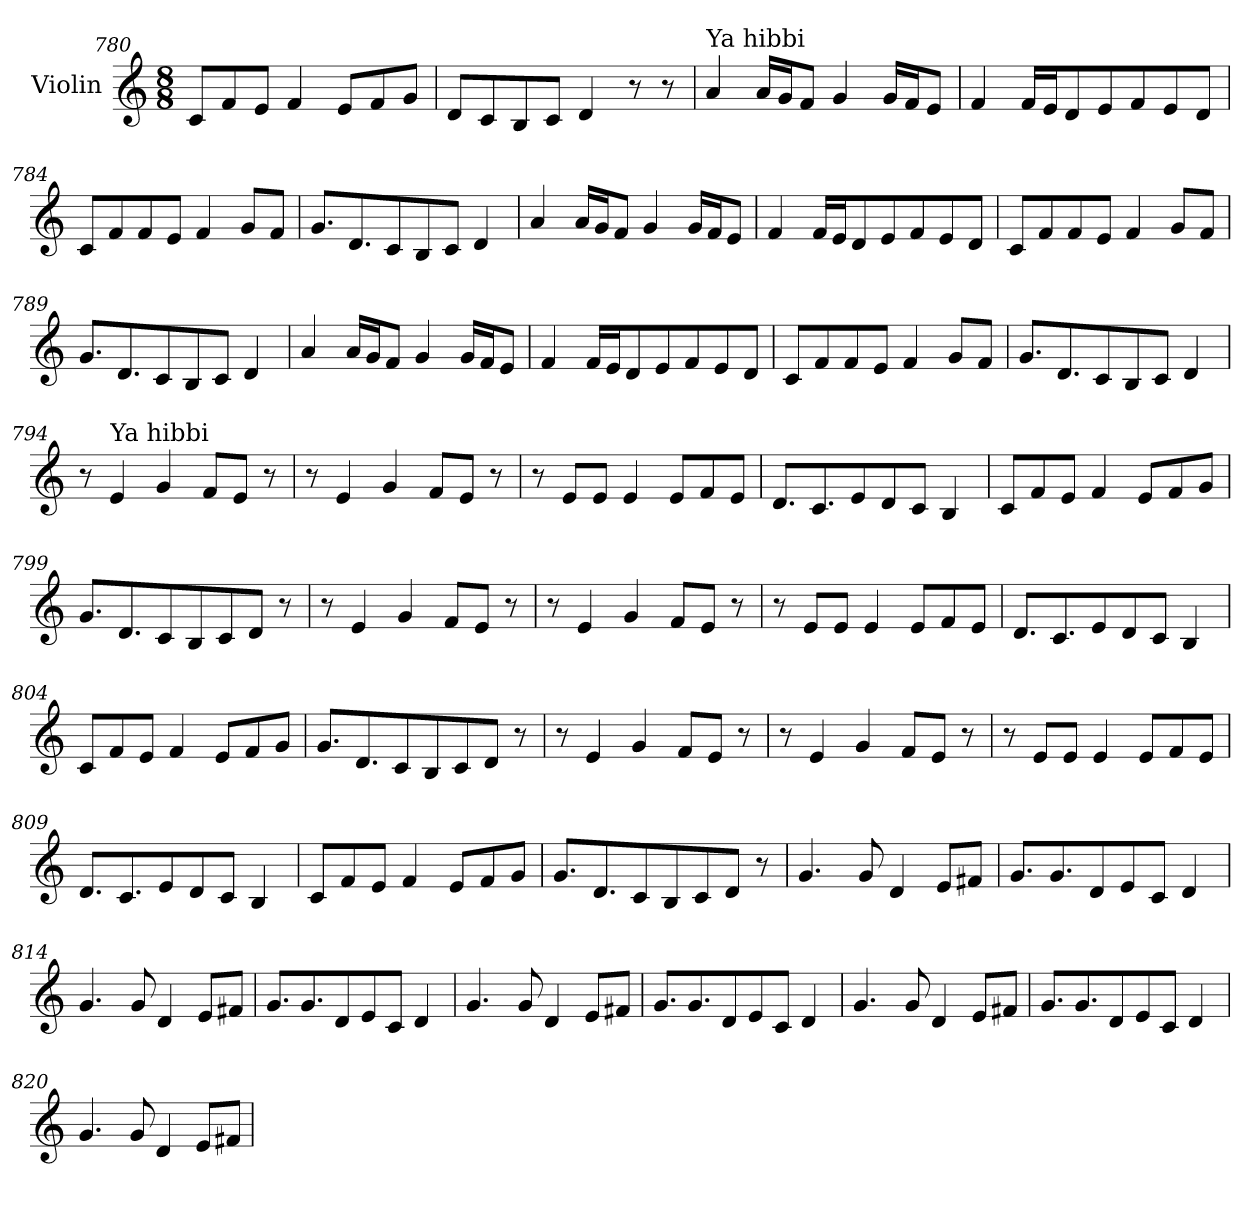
**kern
*part1
*staff1
*I"Violin
*clefG2
*k[]
*M8/8
=780
8c/L
8f/
8e/J
4f/
8e/L
8f/
8g/J
!!LO:LB:g=z
=781
8d/L
8c/
8B/
8c/J
4d/
8r
8r
=782
*MM80
!LO:TX:a:t=Ya hibbi
4a/
16a/LL
16g/J
8f/J
4g/
16g/LL
16f/J
8e/J
=783
4f/
16f/LL
16e/J
8d/
8e/
8f/
8e/
8d/J
=784
8c/L
8f/
8f/
8e/J
4f/
8g/L
8f/J
!!LO:LB:g=z
=785
8.g/L
8.d/
8c/
8B/
8c/J
4d/
=786
4a/
16a/LL
16g/J
8f/J
4g/
16g/LL
16f/J
8e/J
=787
4f/
16f/LL
16e/J
8d/
8e/
8f/
8e/
8d/J
=788
8c/L
8f/
8f/
8e/J
4f/
8g/L
8f/J
!!LO:LB:g=z
=789
8.g/L
8.d/
8c/
8B/
8c/J
4d/
=790
4a/
16a/LL
16g/J
8f/J
4g/
16g/LL
16f/J
8e/J
=791
4f/
16f/LL
16e/J
8d/
8e/
8f/
8e/
8d/J
=792
8c/L
8f/
8f/
8e/J
4f/
8g/L
8f/J
!!LO:PB:g=z
=793
8.g/L
8.d/
8c/
8B/
8c/J
4d/
=794
8r
!LO:TX:a:t=Ya hibbi
4e/
4g/
8f/L
8e/J
8r
=795
8r
4e/
4g/
8f/L
8e/J
8r
=796
8r
8e/L
8e/J
4e/
8e/L
8f/
8e/J
!!LO:LB:g=z
=797
8.d/L
8.c/
8e/
8d/
8c/J
4B/
=798
8c/L
8f/
8e/J
4f/
8e/L
8f/
8g/J
=799
8.g/L
8.d/
8c/
8B/
8c/
8d/J
8r
=800
8r
4e/
4g/
8f/L
8e/J
8r
!!LO:LB:g=z
=801
8r
4e/
4g/
8f/L
8e/J
8r
=802
8r
8e/L
8e/J
4e/
8e/L
8f/
8e/J
=803
8.d/L
8.c/
8e/
8d/
8c/J
4B/
=804
8c/L
8f/
8e/J
4f/
8e/L
8f/
8g/J
!!LO:LB:g=z
=805
8.g/L
8.d/
8c/
8B/
8c/
8d/J
8r
=806
8r
4e/
4g/
8f/L
8e/J
8r
=807
8r
4e/
4g/
8f/L
8e/J
8r
=808
8r
8e/L
8e/J
4e/
8e/L
8f/
8e/J
!!LO:LB:g=z
=809
8.d/L
8.c/
8e/
8d/
8c/J
4B/
=810
8c/L
8f/
8e/J
4f/
8e/L
8f/
8g/J
=811
8.g/L
8.d/
8c/
8B/
8c/
8d/J
8r
=812
4.g/
8g/
4d/
8e/L
8f#X/J
!!LO:LB:g=z
=813
8.g/L
8.g/
8d/
8e/
8c/J
4d/
=814
4.g/
8g/
4d/
8e/L
8f#X/J
=815
8.g/L
8.g/
8d/
8e/
8c/J
4d/
=816
4.g/
8g/
4d/
8e/L
8f#X/J
!!LO:LB:g=z
=817
8.g/L
8.g/
8d/
8e/
8c/J
4d/
=818
4.g/
8g/
4d/
8e/L
8f#X/J
=819
8.g/L
8.g/
8d/
8e/
8c/J
4d/
=820
4.g/
8g/
4d/
8e/L
8f#X/J
=
*-
